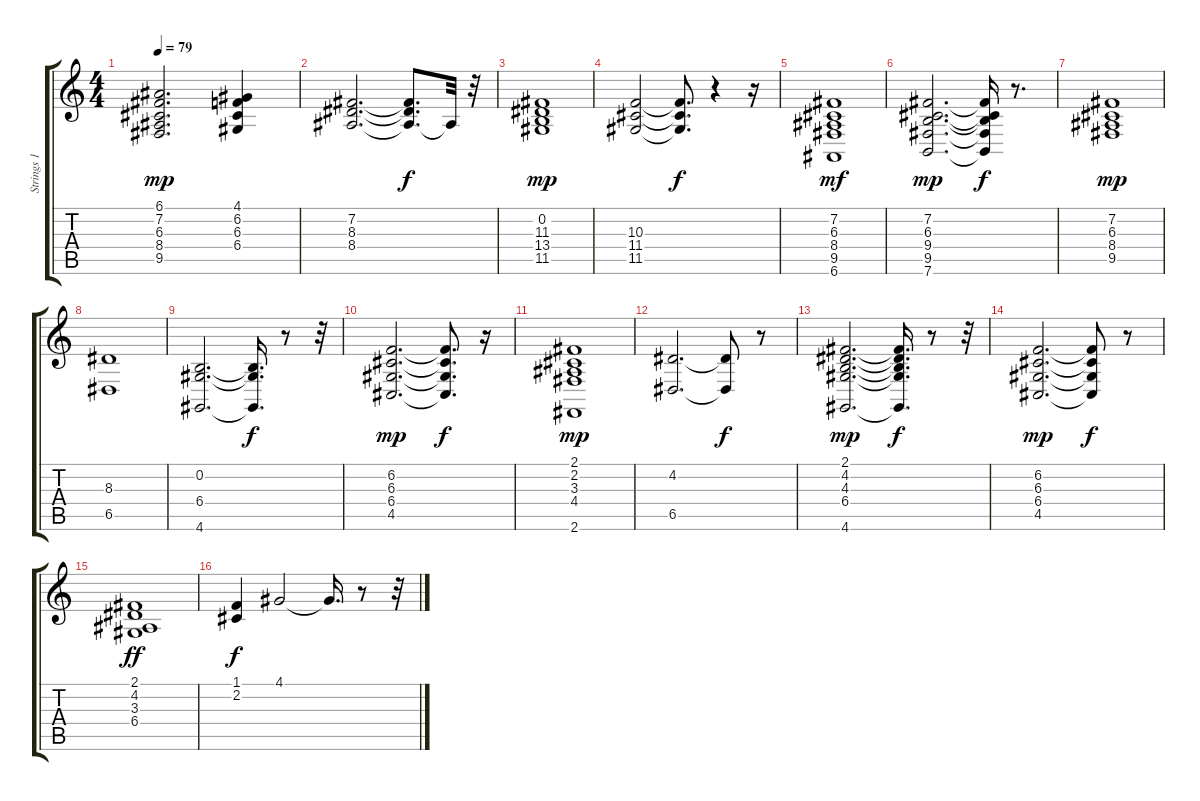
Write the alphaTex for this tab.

\track ("Strings 1" "Strings 1") {instrument stringensemble2}
\staff {score tabs}
\tuning (E4 B3 G3 D3 A2 E2) {hide}
\ts (4 4)
\tempo 79
\clef g2
\ks c
(6.1 7.2 6.3 8.4 9.5).2{d dy mp} (4.1 6.2 6.3 6.4).4 |
(7.2 8.3 8.4).2{d} (7.2{t} 8.3{t} 8.4{t}).8{d dy f} 8.4{t}.32 r.32 |
(0.2 11.3 13.4 11.5).1{dy mp} |
(10.3 11.4 11.5).2 (10.3{t} 11.4{t} 11.5{t}).8{d dy f} r.4 r.16 |
(7.2 6.3 8.4 9.5 6.6).1{dy mf} |
(7.2 6.3 9.4 9.5 7.6).2{d dy mp} (7.2{t} 6.3{t} 9.4{t} 9.5{t} 7.6{t}).16{dy f} r.8{d} |
(7.2 6.3 8.4 9.5).1{dy mp} |
(8.3 6.5).1 |
(0.2 6.4 4.6).2{d} (0.2{t} 6.4{t} 4.6{t}).16{d dy f} r.8 r.32 |
(6.2 6.3 6.4 4.5).2{d dy mp} (6.2{t} 6.3{t} 6.4{t} 4.5{t}).8{d dy f} r.16 |
(2.1 2.2 3.3 4.4 2.6).1{dy mp} |
(4.2 6.5).2{d} (4.2{t} 6.5{t}).8{dy f} r.8 |
(2.1 4.2 4.3 6.4 4.6).2{d dy mp} (2.1{t} 4.2{t} 4.3{t} 6.4{t} 4.6{t}).16{d dy f} r.8 r.32 |
(6.2 6.3 6.4 4.5).2{d dy mp} (6.2{t} 6.3{t} 6.4{t} 4.5{t}).8{dy f} r.8 |
(2.1 4.2 3.3 6.4).1{dy ff} |
(1.1 2.2).4{dy f} 4.1.2 4.1{t}.16{d} r.8 r.32
